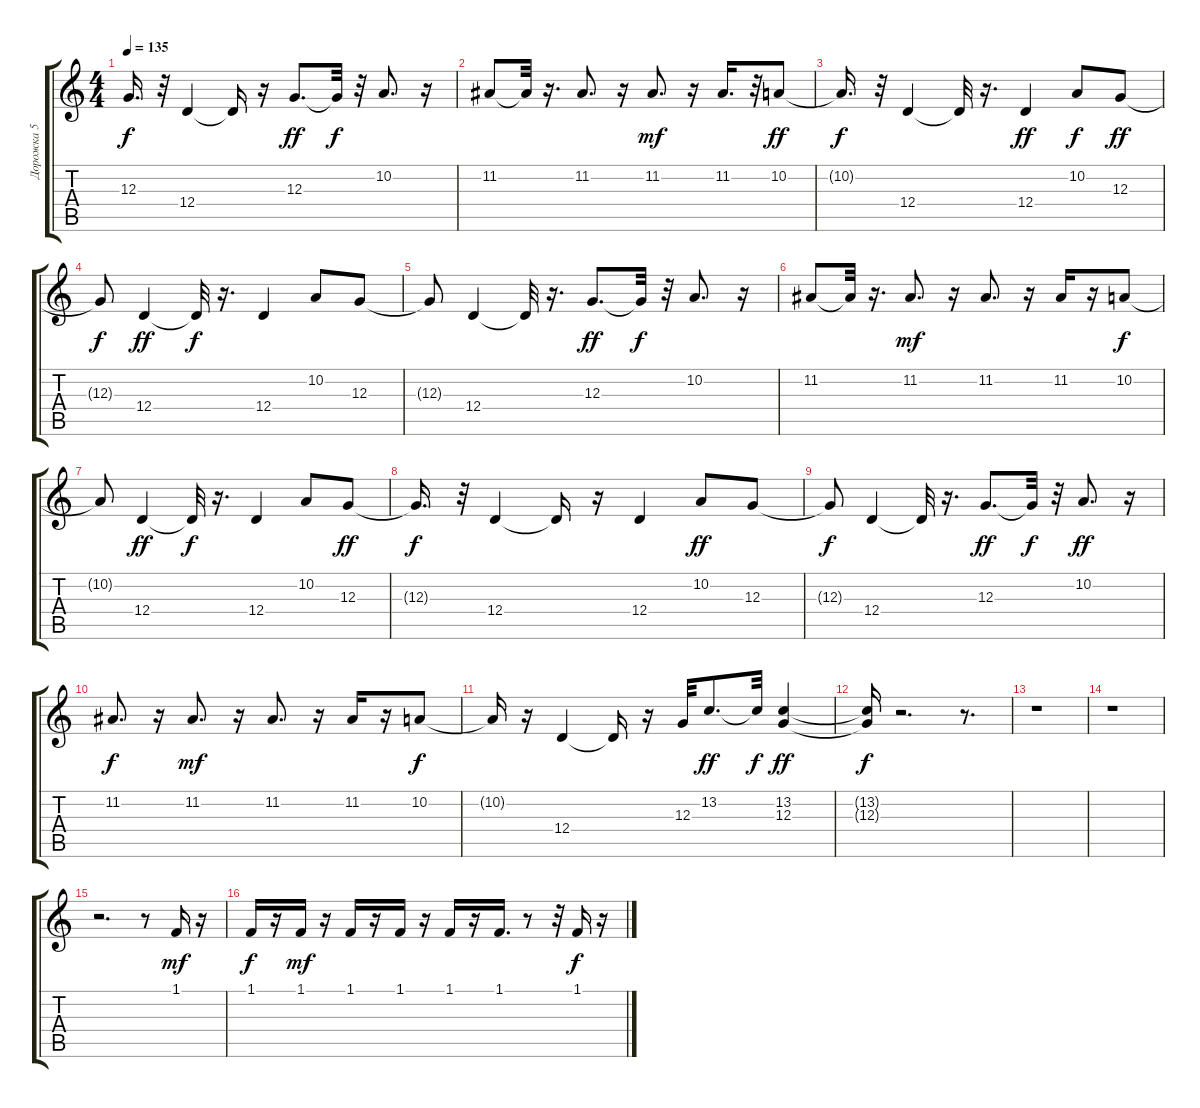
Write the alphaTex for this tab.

\track ("Дорожка 5" "Дорожка 5") {instrument recorder}
\staff {score tabs}
\tuning (E4 B3 G3 D3 A2 E2) {hide}
\ts (4 4)
\tempo 135
\clef g2
\ks c
12.3{t}.16{d dy f} r.32 12.4.4 12.4{t}.16 r.16 12.3.8{d dy ff} 12.3{t}.32{dy f} r.32 10.2.8{d} r.16 |
11.2.8 11.2{t}.32 r.16{d} 11.2.8{d} r.16 11.2.8{d dy mf} r.16 11.2.16{d} r.32 10.2.8{dy ff} |
10.2{t}.16{d dy f} r.32 12.4.4 12.4{t}.32 r.16{d} 12.4.4{dy ff} 10.2.8{dy f} 12.3.8{dy ff} |
12.3{t}.8{dy f} 12.4.4{dy ff} 12.4{t}.32{dy f} r.16{d} 12.4.4 10.2.8 12.3.8 |
12.3{t}.8 12.4.4 12.4{t}.32 r.16{d} 12.3.8{d dy ff} 12.3{t}.32{dy f} r.32 10.2.8{d} r.16 |
11.2.8 11.2{t}.32 r.16{d} 11.2.8{d dy mf} r.16 11.2.8{d} r.16 11.2.16 r.16 10.2.8{dy f} |
10.2{t}.8 12.4.4{dy ff} 12.4{t}.32{dy f} r.16{d} 12.4.4 10.2.8 12.3.8{dy ff} |
12.3{t}.16{d dy f} r.32 12.4.4 12.4{t}.16 r.16 12.4.4 10.2.8{dy ff} 12.3.8 |
12.3{t}.8{dy f} 12.4.4 12.4{t}.32 r.16{d} 12.3.8{d dy ff} 12.3{t}.32{dy f} r.32 10.2.8{d dy ff} r.16 |
11.2.8{d dy f} r.16 11.2.8{d dy mf} r.16 11.2.8{d} r.16 11.2.16 r.16 10.2.8{dy f} |
10.2{t}.16 r.16 12.4.4 12.4{t}.16 r.16 12.3.32 13.2.8{d dy ff} 13.2{t}.32{dy f} (13.2 12.3).4{dy ff} |
(13.2{t} 12.3{t}).16{dy f} r.2{d} r.8{d} |
r.1 |
r.1 |
r.2{d} r.8 1.1.16{dy mf} r.16 |
1.1.16{dy f} r.16 1.1.16{dy mf} r.16 1.1.16 r.16 1.1.16 r.16 1.1.16 r.16 1.1.16{d} r.8 r.32 1.1.16{dy f} r.16
